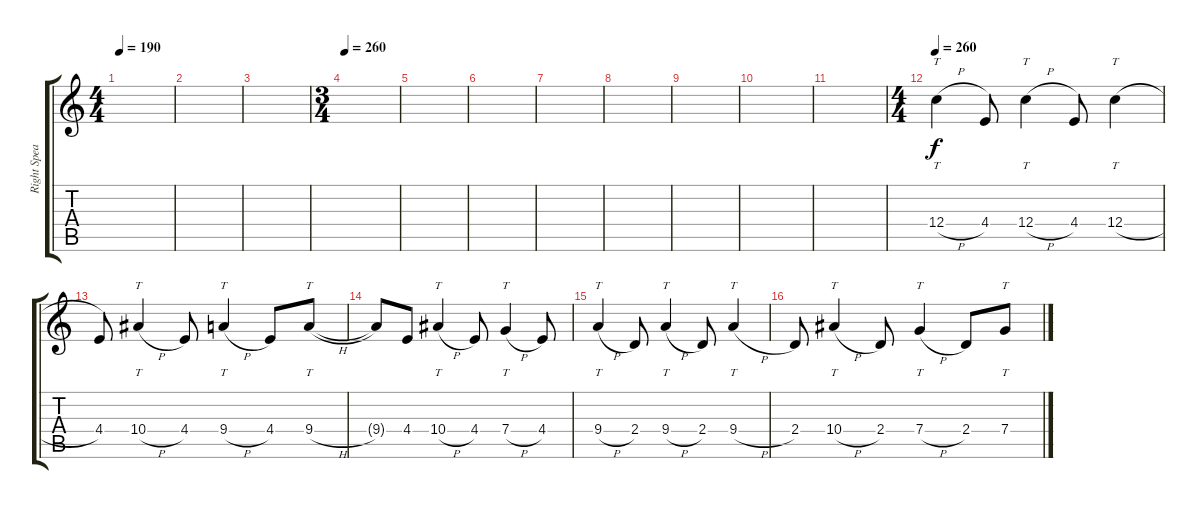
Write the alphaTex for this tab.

\track ("Right Speaker 2" "Right Spea") {instrument distortionguitar}
\staff {score tabs}
\tuning (D4 A3 F3 C3 G2 D2) {hide}
\ts (4 4)
\tempo 190
\clef g2
\ks c
|
|
|
\ts (3 4)
\tempo 260
|
|
|
|
|
|
|
|
\ts (4 4)
\tempo 260
12.4{h}.4{tt} 4.4.8 12.4{h}.4{tt} 4.4.8 12.4{h}.4{tt} |
4.4.8 10.4{h}.4{tt} 4.4.8 9.4{h}.4{tt} 4.4.8 9.4{h}.8{tt} |
9.4{t}.8 4.4.8 10.4{h}.4{tt} 4.4.8 7.4{h}.4{tt} 4.4.8 |
9.4{h}.4{tt} 2.4.8 9.4{h}.4{tt} 2.4.8 9.4{h}.4{tt} |
2.4.8 10.4{h}.4{tt} 2.4.8 7.4{h}.4{tt} 2.4.8 7.4{h}.8{tt}
